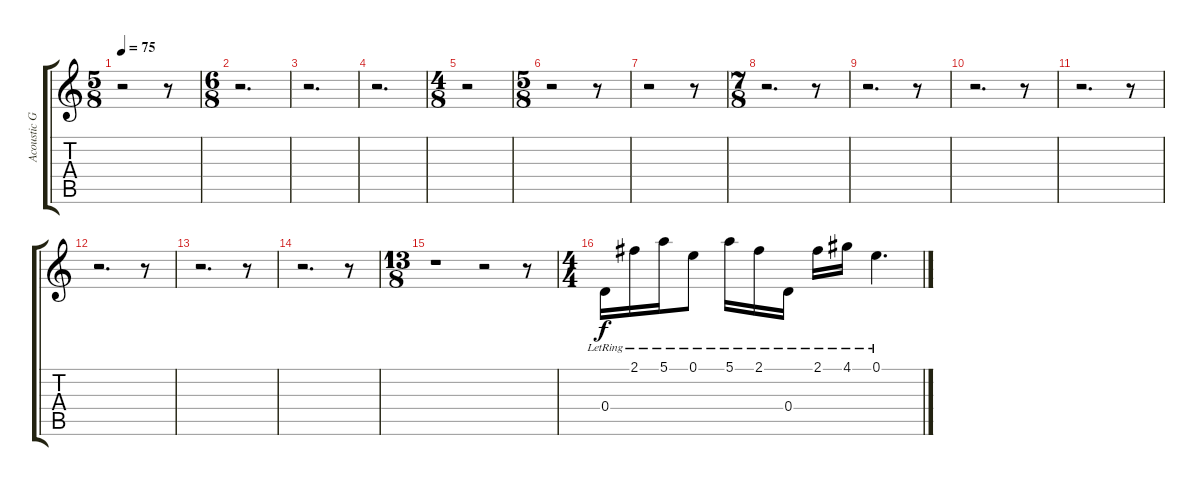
\track ("Acoustic Guitar" "Acoustic G") {instrument acousticguitarsteel}
\staff {score tabs}
\tuning (E4 B3 G3 D3 A2 E2) {hide}
\ts (5 8)
\tempo 75
\clef g2
\ks c
r.2{dy f} r.8 |
\ts (6 8)
r.2{d} |
r.2{d} |
r.2{d} |
\ts (4 8)
r.2 |
\ts (5 8)
r.2 r.8 |
r.2 r.8 |
\ts (7 8)
r.2{d} r.8 |
r.2{d} r.8 |
r.2{d} r.8 |
r.2{d} r.8 |
r.2{d} r.8 |
r.2{d} r.8 |
r.2{d} r.8 |
\ts (13 8)
r.1 r.2 r.8 |
\ts (4 4)
0.4{lr}.16{volume 12} 2.1{lr}.16 5.1{lr}.16 0.1{lr}.8 5.1{lr}.16 2.1{lr}.16 0.4{lr}.16 2.1{lr}.16 4.1{lr}.16 0.1{lr}.4{d}
